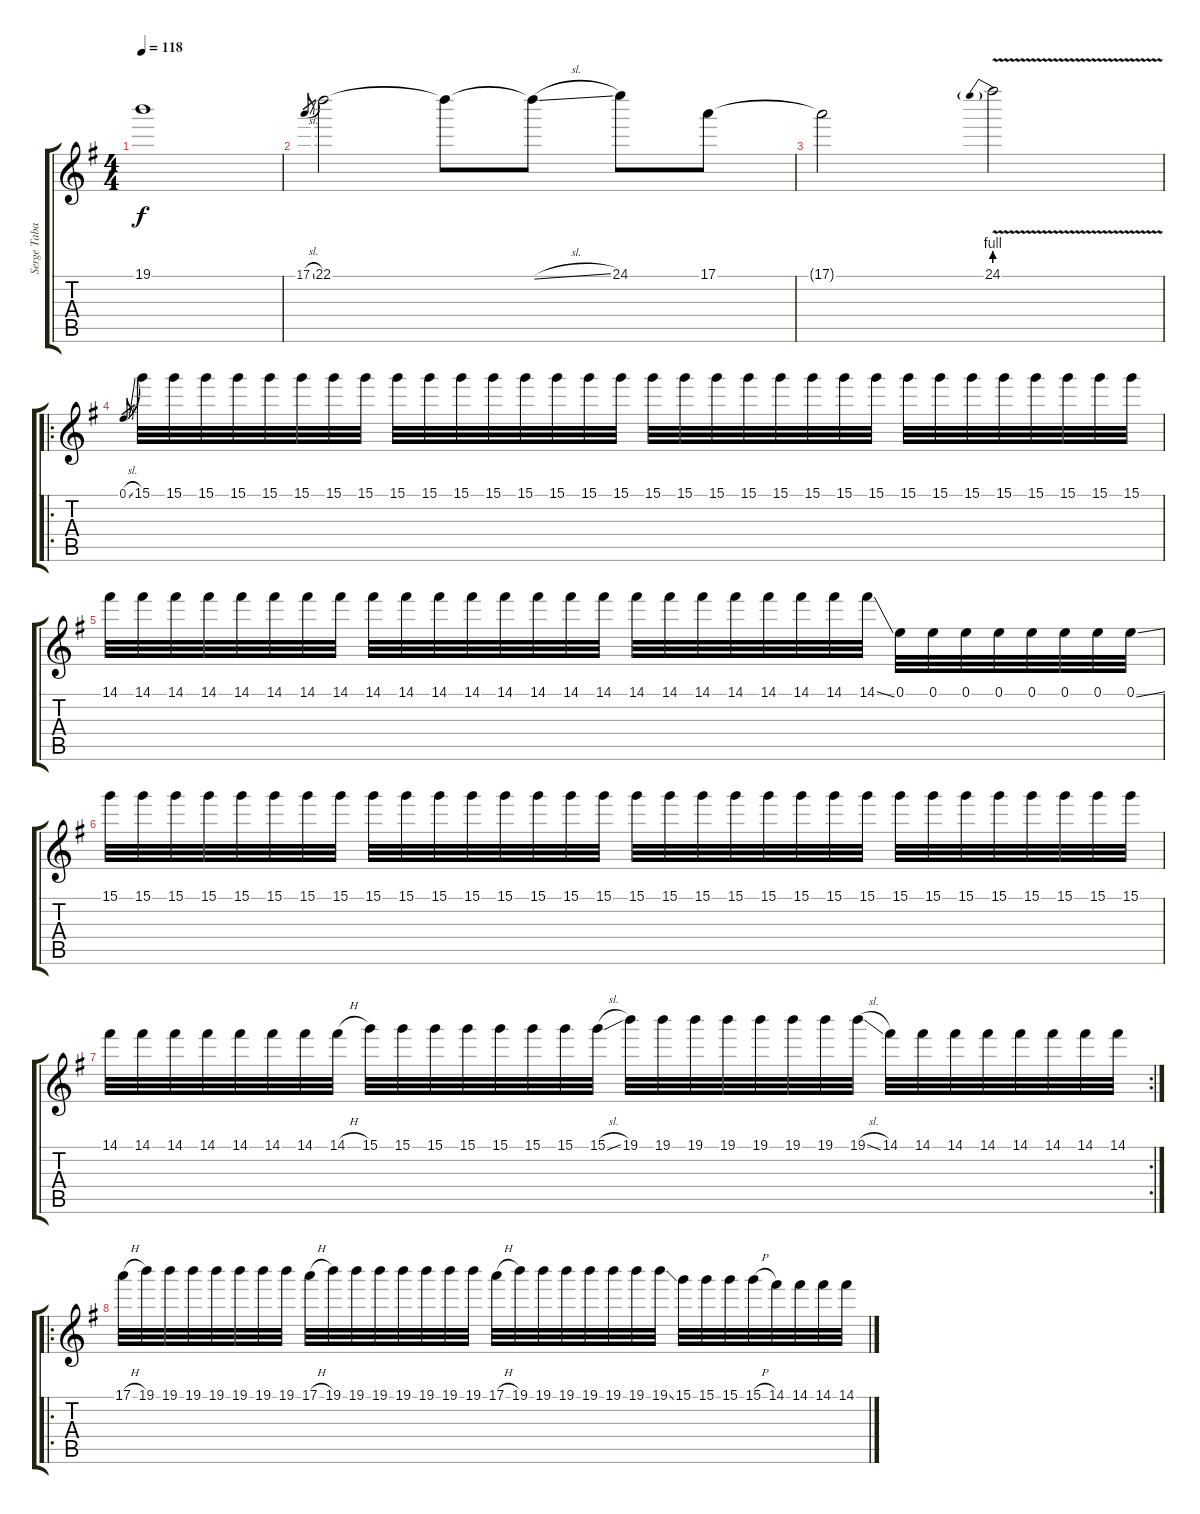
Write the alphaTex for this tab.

\track ("Serge Tabachnikov " "Serge Taba") {instrument distortionguitar}
\staff {score tabs}
\tuning (E4 B3 G3 D3 A2 E2) {hide}
\ts (4 4)
\tempo 118
\clef g2
\ks eminor
19.1{t}.1{dy f} |
17.1{sl}.8{gr} 22.1.2 22.1{t}.8 22.1{sl t}.8 24.1.8 17.1.8 |
17.1{t}.2 24.1{be (prebend 0 4 60 4) v}.2 |
\ro
0.1{sl}.8{gr} 15.1.32 15.1.32 15.1.32 15.1.32 15.1.32 15.1.32 15.1.32 15.1.32 15.1.32 15.1.32 15.1.32 15.1.32 15.1.32 15.1.32 15.1.32 15.1.32 15.1.32 15.1.32 15.1.32 15.1.32 15.1.32 15.1.32 15.1.32 15.1.32 15.1.32 15.1.32 15.1.32 15.1.32 15.1.32 15.1.32 15.1.32 15.1.32 |
14.1.32 14.1.32 14.1.32 14.1.32 14.1.32 14.1.32 14.1.32 14.1.32 14.1.32 14.1.32 14.1.32 14.1.32 14.1.32 14.1.32 14.1.32 14.1.32 14.1.32 14.1.32 14.1.32 14.1.32 14.1.32 14.1.32 14.1.32 14.1{ss}.32 0.1.32 0.1.32 0.1.32 0.1.32 0.1.32 0.1.32 0.1.32 0.1{ss}.32 |
15.1.32 15.1.32 15.1.32 15.1.32 15.1.32 15.1.32 15.1.32 15.1.32 15.1.32 15.1.32 15.1.32 15.1.32 15.1.32 15.1.32 15.1.32 15.1.32 15.1.32 15.1.32 15.1.32 15.1.32 15.1.32 15.1.32 15.1.32 15.1.32 15.1.32 15.1.32 15.1.32 15.1.32 15.1.32 15.1.32 15.1.32 15.1.32 |
\rc 2
14.1.32 14.1.32 14.1.32 14.1.32 14.1.32 14.1.32 14.1.32 14.1{h}.32 15.1.32 15.1.32 15.1.32 15.1.32 15.1.32 15.1.32 15.1.32 15.1{sl}.32 19.1.32 19.1.32 19.1.32 19.1.32 19.1.32 19.1.32 19.1.32 19.1{sl}.32 14.1.32 14.1.32 14.1.32 14.1.32 14.1.32 14.1.32 14.1.32 14.1.32 |
\ro
17.1{h}.32 19.1.32 19.1.32 19.1.32 19.1.32 19.1.32 19.1.32 19.1.32 17.1{h}.32 19.1.32 19.1.32 19.1.32 19.1.32 19.1.32 19.1.32 19.1.32 17.1{h}.32 19.1.32 19.1.32 19.1.32 19.1.32 19.1.32 19.1.32 19.1{ss}.32 15.1.32 15.1.32 15.1.32 15.1{h}.32 14.1.32 14.1.32 14.1.32 14.1.32
